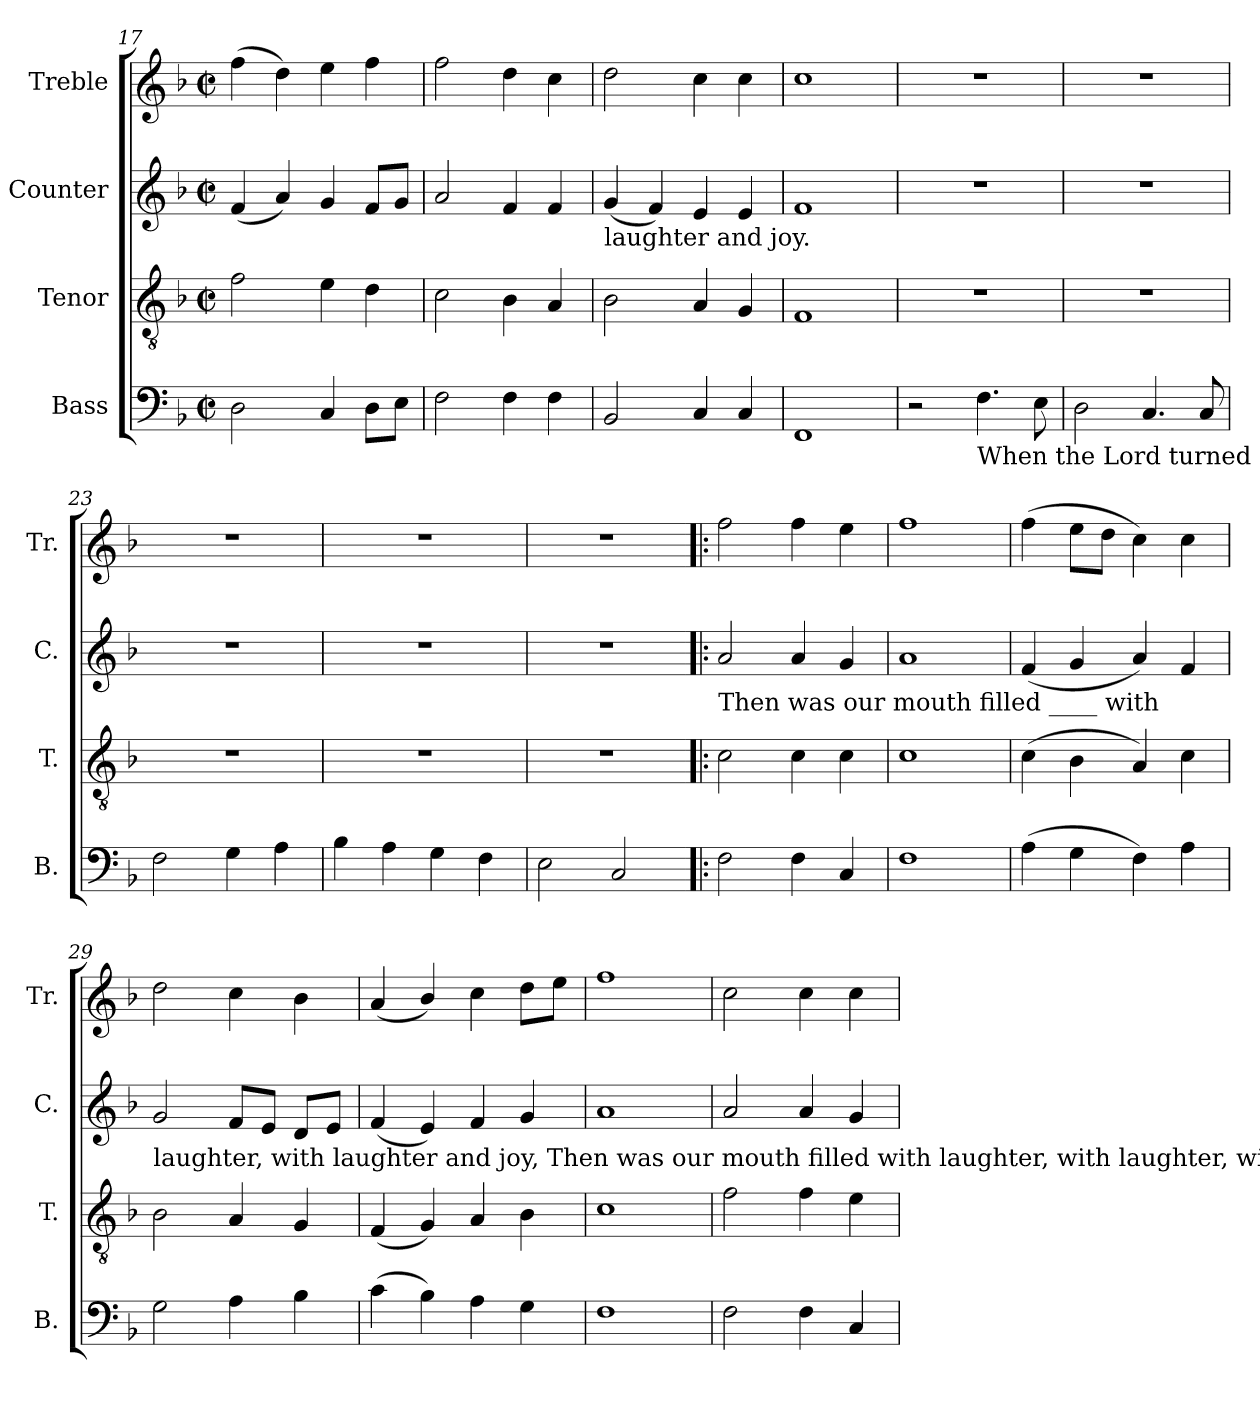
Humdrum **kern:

**kern	**kern	**kern	**kern
*part4	*part3	*part2	*part1
*staff4	*staff3	*staff2	*staff1
*I"Bass	*I"Tenor	*I"Counter	*I"Treble
*I'B.	*I'T.	*I'C.	*I'Tr.
*clefF4	*clefGv2	*clefG2	*clefG2
*k[b-]	*k[b-]	*k[b-]	*k[b-]
*M2/2	*M2/2	*M2/2	*M2/2
*met(c|)	*met(c|)	*met(c|)	*met(c|)
=17	=17	=17	=17
2D\	2f\	(4f/	(4ff\
.	.	4a/)	4dd\)
4C/	4e\	4g/	4ee\
8D\L	4d\	8f/L	4ff\
8E\J	.	8g/J	.
=18	=18	=18	=18
2F\	2c\	2a/	2ff\
4F\	4B-\	4f/	4dd\
4F\	4A/	4f/	4cc\
!!LO:LB:g=z
=19	=19	=19	=19
!	!	!LO:TX:b:t=laughter and joy.	!
2BB-/	2B-\	(4g/	2dd\
.	.	4f/)	.
4C/	4A/	4e/	4cc\
4C/	4G/	4e/	4cc\
=20	=20	=20	=20
1FF	1F	1f	1cc
=21	=21	=21	=21
2r	1r	1r	1r
!LO:TX:b:t=When the Lord turned again the cap–ti–vi–ty  of  Zi – on,	!	!	!
4.F\	.	.	.
8E\	.	.	.
=22	=22	=22	=22
2D\	1r	1r	1r
4.C/	.	.	.
8C/	.	.	.
=23	=23	=23	=23
2F\	1r	1r	1r
4G\	.	.	.
4A\	.	.	.
=24	=24	=24	=24
4B-\	1r	1r	1r
4A\	.	.	.
4G\	.	.	.
4F\	.	.	.
=25	=25	=25	=25
2E\	1r	1r	1r
2C/	.	.	.
=26!|:	=26!|:	=26!|:	=26!|:
!	!	!LO:TX:b:t=Then was our mouth filled ____ with	!
2F\	2c\	2a/	2ff\
4F\	4c\	4a/	4ff\
4C/	4c\	4g/	4ee\
=27	=27	=27	=27
1F	1c	1a	1ff
=28	=28	=28	=28
(4A\	(4c\	(4f/	(4ff\
4G\	4B-\	4g/	8ee\L
.	.	.	8dd\J
4F\)	4A/)	4a/)	4cc\)
4A\	4c\	4f/	4cc\
!!LO:LB:g=z
=29	=29	=29	=29
!	!	!LO:TX:b:t=laughter,  with    laughter    and       joy,  Then was our mouth  filled     with laughter, with laughter,   with    laughter, with   laughter  and	!
2G\	2B-\	2g/	2dd\
4A\	4A/	8f/L	4cc\
.	.	8e/J	.
4B-\	4G/	8d/L	4b-\
.	.	8e/J	.
=30	=30	=30	=30
(4c\	(4F/	(4f/	(4a/
4B-\)	4G/)	4e/)	4b-/)
4A\	4A/	4f/	4cc\
4G\	4B-\	4g/	8dd\L
.	.	.	8ee\J
=31	=31	=31	=31
1F	1c	1a	1ff
=32	=32	=32	=32
2F\	2f\	2a/	2cc\
4F\	4f\	4a/	4cc\
4C/	4e\	4g/	4cc\
=	=	=	=
*-	*-	*-	*-
